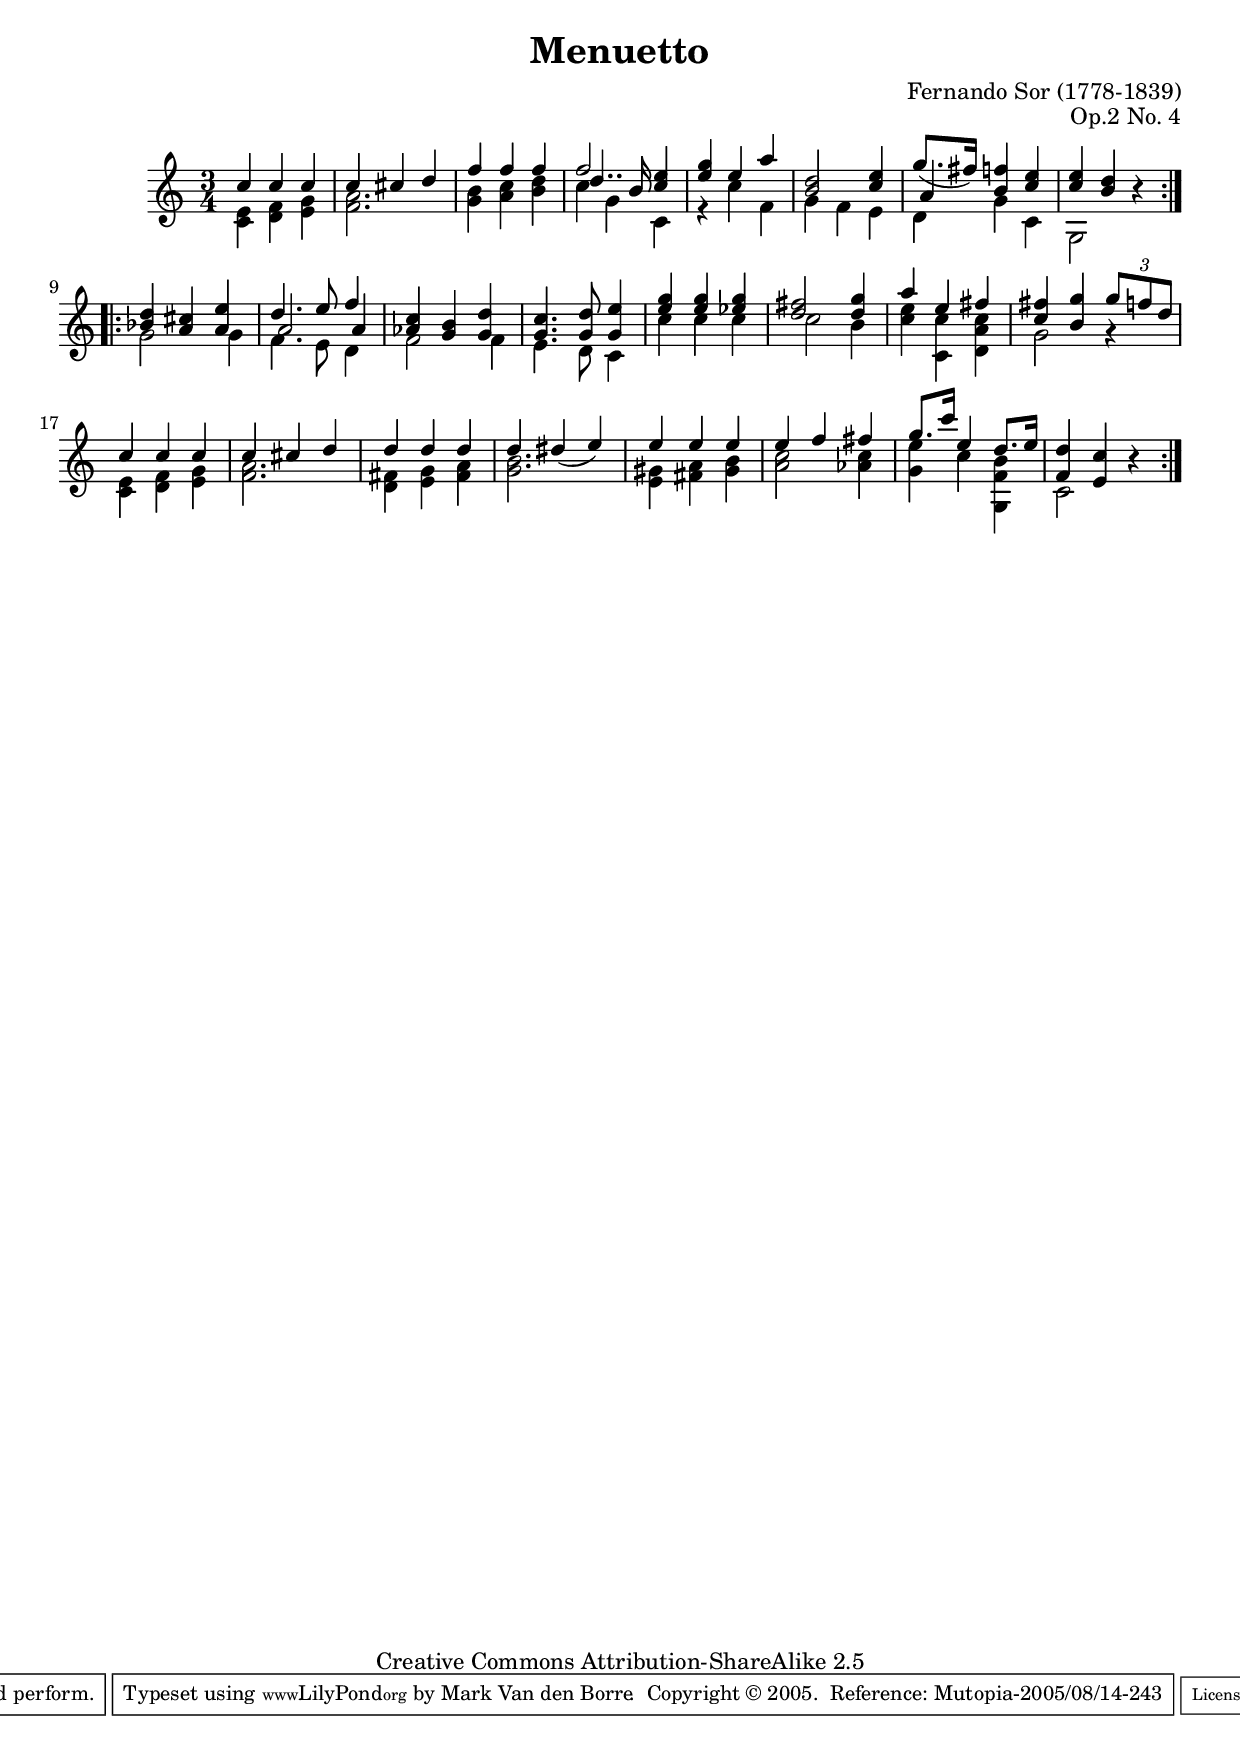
\header {
 title =       "Menuetto"
 composer =    "Fernando Sor (1778-1839)"
 opus =        "Op.2 No. 4"
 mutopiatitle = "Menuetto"
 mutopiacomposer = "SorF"
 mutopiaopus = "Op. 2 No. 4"
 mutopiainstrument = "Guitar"
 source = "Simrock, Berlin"
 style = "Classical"
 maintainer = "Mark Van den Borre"
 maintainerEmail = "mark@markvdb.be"
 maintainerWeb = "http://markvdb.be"
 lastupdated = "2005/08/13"
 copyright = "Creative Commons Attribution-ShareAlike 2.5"
 
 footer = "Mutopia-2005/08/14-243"
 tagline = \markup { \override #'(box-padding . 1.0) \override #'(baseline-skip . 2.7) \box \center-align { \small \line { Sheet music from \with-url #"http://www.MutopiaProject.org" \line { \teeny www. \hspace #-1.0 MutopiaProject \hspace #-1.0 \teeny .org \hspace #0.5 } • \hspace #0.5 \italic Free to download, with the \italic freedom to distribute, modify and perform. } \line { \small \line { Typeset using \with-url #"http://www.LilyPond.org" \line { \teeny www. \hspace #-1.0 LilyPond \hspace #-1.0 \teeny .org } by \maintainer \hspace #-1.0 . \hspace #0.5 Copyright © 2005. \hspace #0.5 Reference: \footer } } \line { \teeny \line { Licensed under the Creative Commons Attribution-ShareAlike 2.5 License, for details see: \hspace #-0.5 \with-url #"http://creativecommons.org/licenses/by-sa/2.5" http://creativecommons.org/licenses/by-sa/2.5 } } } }
 
 atbegindocument = "\fontfamily{min}"
}

\version "2.6.3"

melody =  \relative c'' {
 \stemUp
 \repeat volta 2{
 c4 c c|
 c cis d|
 f f f|
 f2 <e c>4|
 <g e> e a|
 <d, b>2 <e c>4|
 g8.[ ( fis16)] <f! b,>4 <e c>|
 <e c> <d b> r|
 }

 \repeat volta 2{
 <d bes>4 <cis a> <e a,>|
 d4. e8 f4|
 <c aes> <b g> <d g,>|
 <c g>4. <d g,>8 <e g,>4|
 <g e> <g e> <g es>|
 <fis d>2 <g d>4|
 a e fis|
 <fis c> <g b,> \times 2/3 {  g8 f d }|
 c4 c c|
 c cis d|
 d d d|
 d dis( e)|
 e e e|
 e f fis|
 g8.[ c16] e,4 d8.[ e16]|
 <d f,>4 <c e,> r|
 }
}

middle =  \relative c' {
 \stemUp
 \repeat volta 2{
 s2.|
 s2.|
 s2.|
 d'4.. b16 s4|
 s2.|
 s2.|
 a4 s s|
 s2.|
 }

 \repeat volta 2{
 s2.|
 a2 a4|
 s2.|
 s2.|
 s2.|
 s2.|
 s2.|
 s2.|
 s2.|
 s2.|
 s2.|
 s2.|
 s2.|
 s2.|
 s2.|
 s2.|
 }
}

bass =  \relative c' {
 \stemDown
 \repeat volta 2 {
 <c e>4 <f d> <g e>|
 <a f>2.|
 <b g>4 <c a> <d b>|
 c g c,|
 r c' f,|
 g f e|
 d g c,|
 g2 s4|
 }

 \repeat volta 2 {
 g'2 g4|
 f4. e8 d4|
 f2 f4|
 e4. d8 c4|
 c' c c|
 c2 b4|
 <e c> <c c,> <c a d,>|
 g2 r4|
 <e c> <f d> <g e>|
 <a f>2.|
 <fis d>4 <g e> <a fis>|
 <b g>2.|
 <gis e>4 <a fis> <b gis>|
 <c a>2 <c aes>4|
 <e g,> c <b f g,>|
 c,2 s4|
 }
}

        
\score {
 \context Staff = "guitar" << 
  \time 3/4
  \context Voice = "upper" \melody
  \context Voice = "mid" \middle
  \context Voice = "lower" \bass
 >>
 \layout { }
 \midi { \tempo 4=76 }
}
